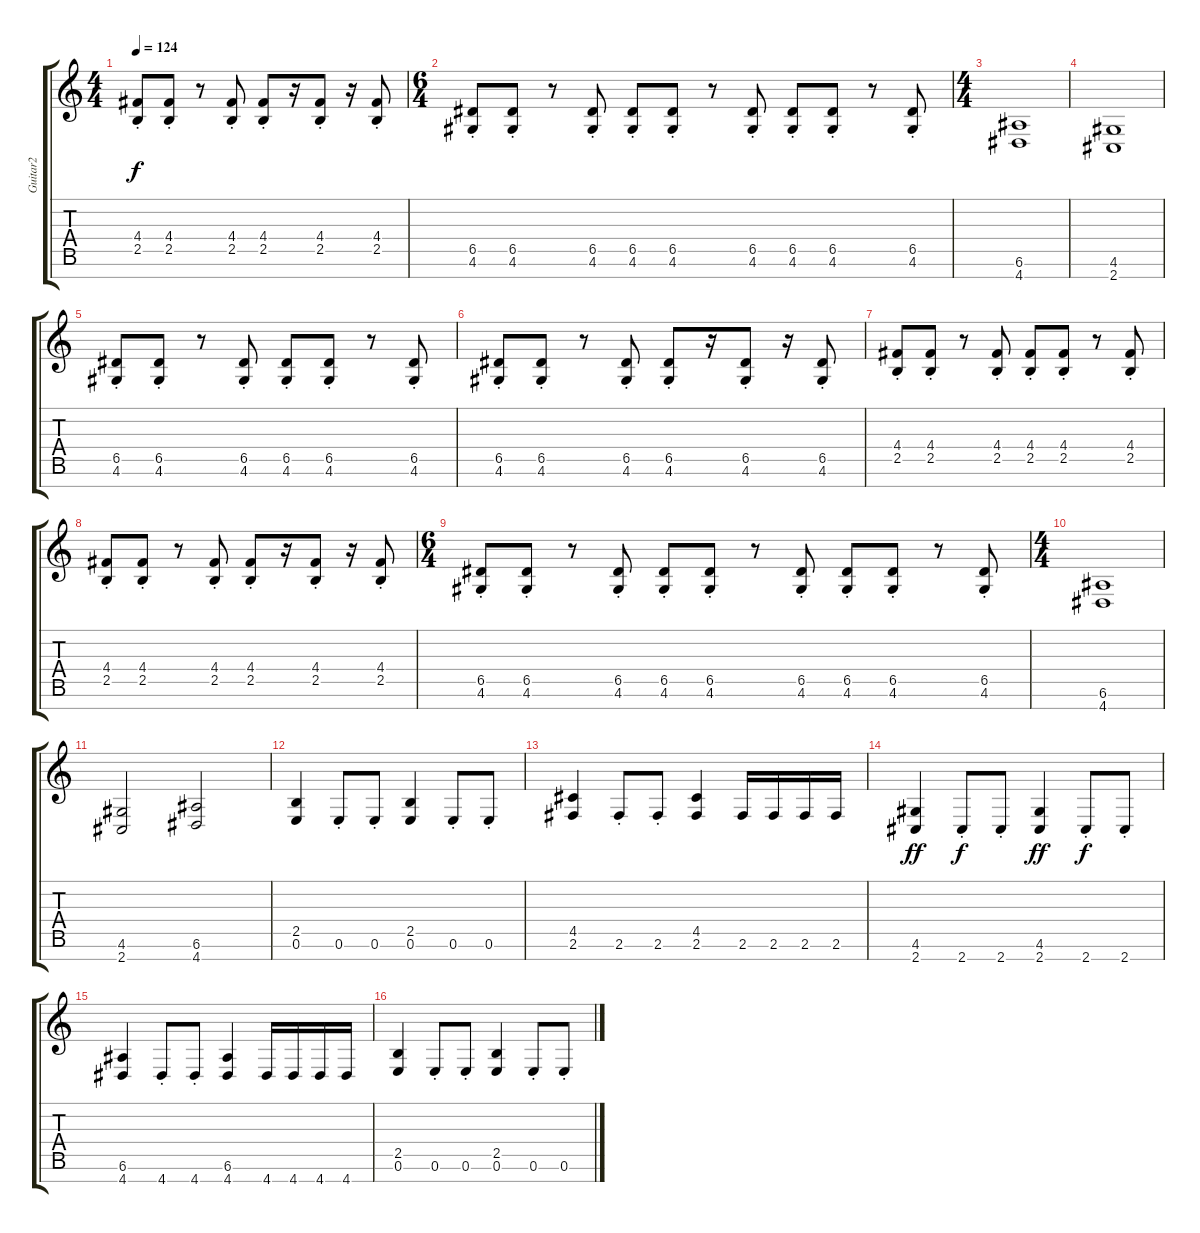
\track ("Guitar2" "Guitar2") {instrument distortionguitar}
\staff {score tabs}
\tuning (E4 B3 G3 D3 A2 E2 B1) {hide}
\ts (4 4)
\tempo 124
\clef g2
\ks c
(4.4{st} 2.5{st}).8{dy f} (4.4{st} 2.5{st}).8 r.8 (4.4{st} 2.5{st}).8 (4.4{st} 2.5{st}).8 r.16 (4.4{st} 2.5{st}).8 r.16 (4.4{st} 2.5{st}).8 |
\ts (6 4)
(6.5{st} 4.6{st}).8 (6.5{st} 4.6{st}).8 r.8 (6.5{st} 4.6{st}).8 (6.5{st} 4.6{st}).8 (6.5{st} 4.6{st}).8 r.8 (6.5{st} 4.6{st}).8 (6.5{st} 4.6{st}).8 (6.5{st} 4.6{st}).8 r.8 (6.5{st} 4.6{st}).8 |
\ts (4 4)
(6.6 4.7).1 |
(4.6 2.7).1 |
(6.5{st} 4.6{st}).8 (6.5{st} 4.6{st}).8 r.8 (6.5{st} 4.6{st}).8 (6.5{st} 4.6{st}).8 (6.5{st} 4.6{st}).8 r.8 (6.5{st} 4.6{st}).8 |
(6.5{st} 4.6{st}).8 (6.5{st} 4.6{st}).8 r.8 (6.5{st} 4.6{st}).8 (6.5{st} 4.6{st}).8 r.16 (6.5{st} 4.6{st}).8 r.16 (6.5{st} 4.6{st}).8 |
(4.4{st} 2.5{st}).8 (4.4{st} 2.5{st}).8 r.8 (4.4{st} 2.5{st}).8 (4.4{st} 2.5{st}).8 (4.4{st} 2.5{st}).8 r.8 (4.4{st} 2.5{st}).8 |
(4.4{st} 2.5{st}).8 (4.4{st} 2.5{st}).8 r.8 (4.4{st} 2.5{st}).8 (4.4{st} 2.5{st}).8 r.16 (4.4{st} 2.5{st}).8 r.16 (4.4{st} 2.5{st}).8 |
\ts (6 4)
(6.5{st} 4.6{st}).8 (6.5{st} 4.6{st}).8 r.8 (6.5{st} 4.6{st}).8 (6.5{st} 4.6{st}).8 (6.5{st} 4.6{st}).8 r.8 (6.5{st} 4.6{st}).8 (6.5{st} 4.6{st}).8 (6.5{st} 4.6{st}).8 r.8 (6.5{st} 4.6{st}).8 |
\ts (4 4)
(6.6 4.7).1 |
(4.6 2.7).2 (6.6 4.7).2 |
(2.5 0.6).4 0.6{st}.8 0.6{st}.8 (2.5 0.6).4 0.6{st}.8 0.6{st}.8 |
(4.5 2.6).4 2.6{st}.8 2.6{st}.8 (4.5 2.6).4 2.6.16 2.6.16 2.6.16 2.6.16 |
(4.6 2.7).4{dy ff} 2.7{st}.8{dy f} 2.7{st}.8 (4.6 2.7).4{dy ff} 2.7{st}.8{dy f} 2.7{st}.8 |
(6.6 4.7).4 4.7{st}.8 4.7{st}.8 (6.6 4.7).4 4.7.16 4.7.16 4.7.16 4.7.16 |
(2.5 0.6).4 0.6{st}.8 0.6{st}.8 (2.5 0.6).4 0.6{st}.8 0.6{st}.8
